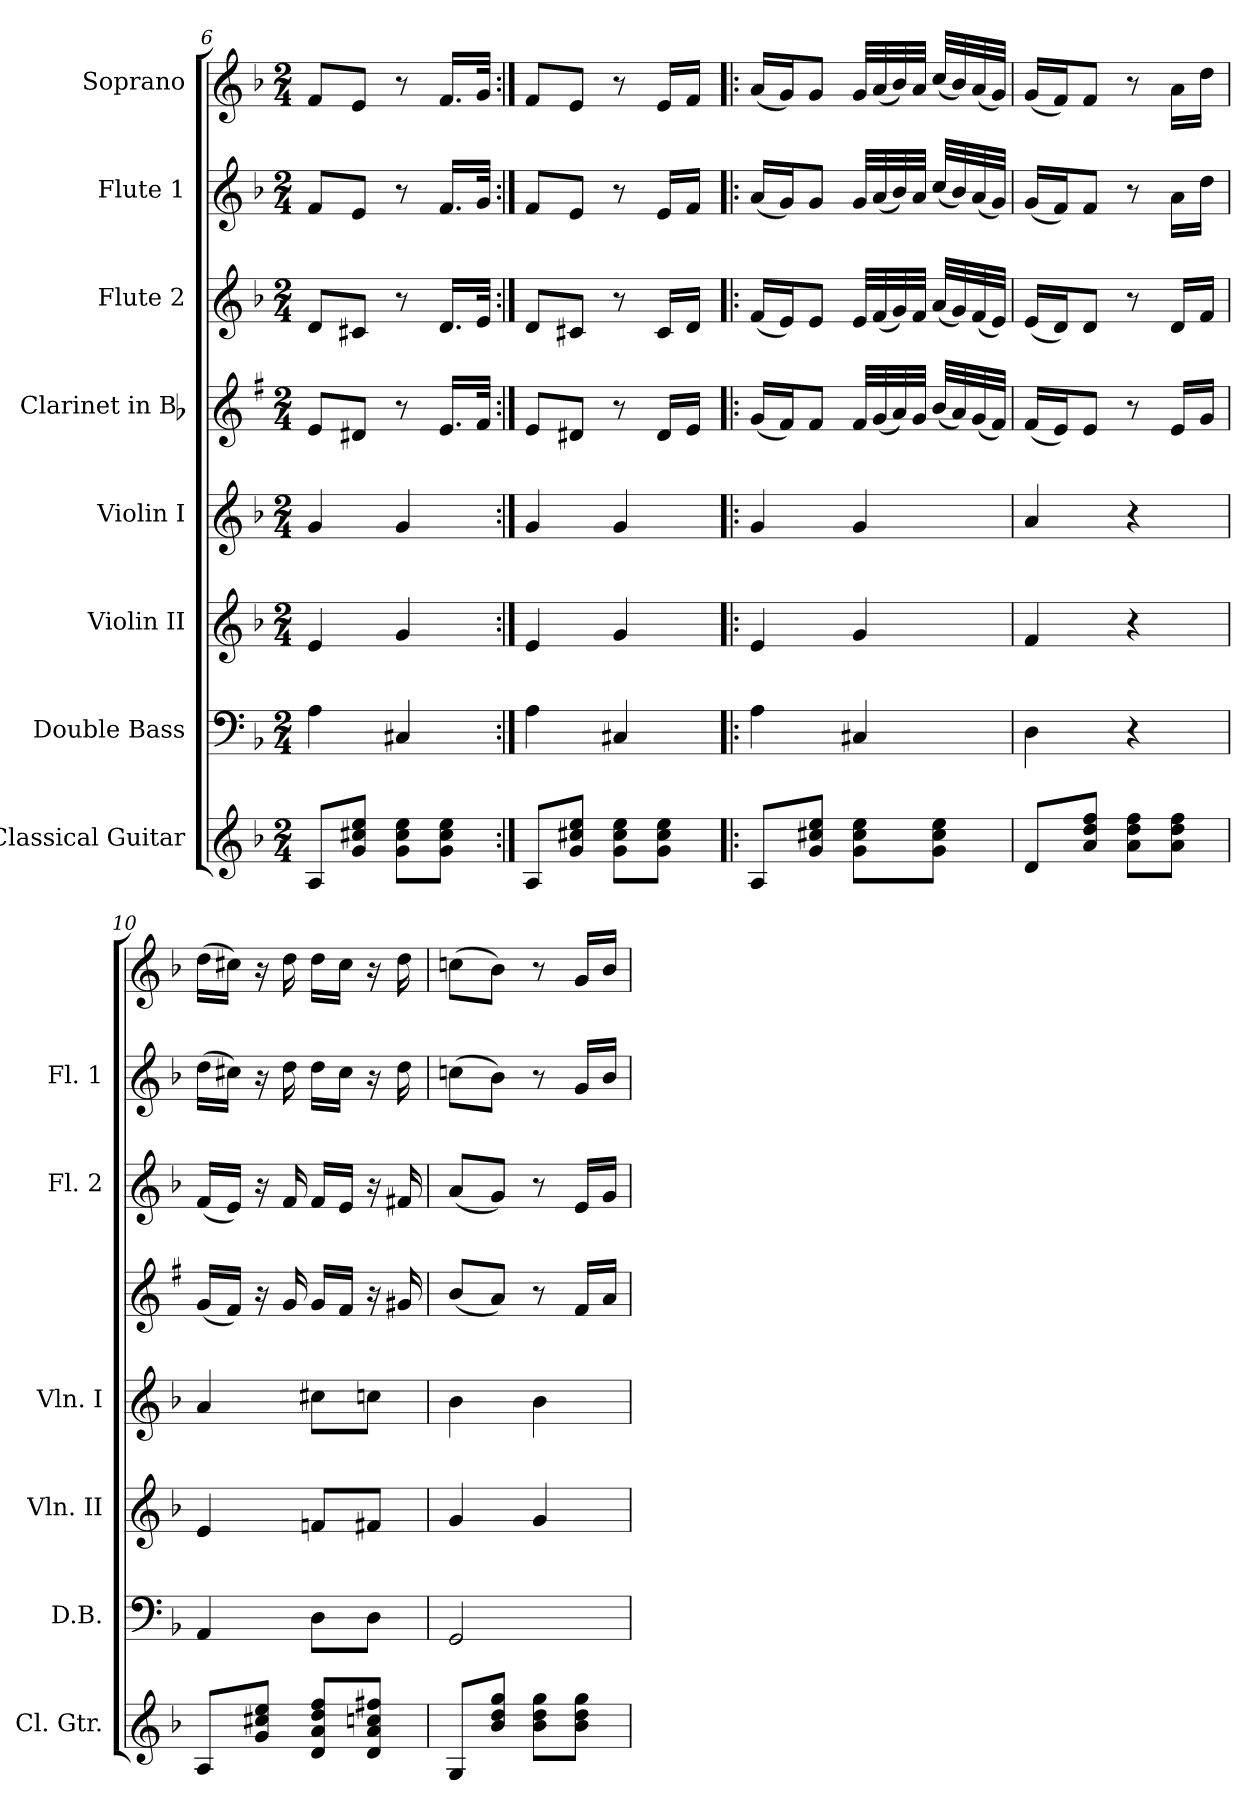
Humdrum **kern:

**kern	**kern	**kern	**kern	**kern	**kern	**kern	**kern
*part8	*part7	*part6	*part5	*part4	*part3	*part2	*part1
*staff8	*staff7	*staff6	*staff5	*staff4	*staff3	*staff2	*staff1
*I"Classical Guitar	*I"Double Bass	*I"Violin II	*I"Violin I	*I"Clarinet in Bb	*I"Flute 2	*I"Flute 1	*I"Soprano
*I'Cl. Gtr.	*I'D.B.	*I'Vln. II	*I'Vln. I	*	*I'Fl. 2	*I'Fl. 1	*
!!LO:PB:g=z
*clefG2	*clefF4	*clefG2	*clefG2	*clefG2	*clefG2	*clefG2	*clefG2
*ITrd7c12	*ITrd7c12	*	*	*ITrd1c2	*	*	*ITrd-7c-12
*k[b-]	*k[b-]	*k[b-]	*k[b-]	*k[b-]	*k[b-]	*k[b-]	*k[b-]
*d:	*d:	*d:	*d:	*d:	*d:	*d:	*d:
*M2/4	*M2/4	*M2/4	*M2/4	*M2/4	*M2/4	*M2/4	*M2/4
=6	=6	=6	=6	=6	=6	=6	=6
8AA/L	4AA\	4e/	4g/	8d/L	8d/L	8f/L	8ff/L
8G/ 8c#X/ 8e/J	.	.	.	8c#X/J	8c#X/J	8e/J	8ee/J
8G\ 8c#\ 8e\L	4CC#X/	4g/	4g/	8r	8r	8r	8r
8G\ 8c#\ 8e\J	.	.	.	16.d/LL	16.d/LL	16.f/LL	16.ff/LL
.	.	.	.	32e/JJk	32e/JJk	32g/JJk	32gg/JJk
=7:|!	=7:|!	=7:|!	=7:|!	=7:|!	=7:|!	=7:|!	=7:|!
8AA/L	4AA\	4e/	4g/	8d/L	8d/L	8f/L	8ff/L
8G/ 8c#X/ 8e/J	.	.	.	8c#X/J	8c#X/J	8e/J	8ee/J
8G\ 8c#\ 8e\L	4CC#X/	4g/	4g/	8r	8r	8r	8r
8G\ 8c#\ 8e\J	.	.	.	16c#/LL	16c#/LL	16e/LL	16ee/LL
.	.	.	.	16d/JJ	16d/JJ	16f/JJ	16ff/JJ
!!LO:PB:g=z
=8!|:	=8!|:	=8!|:	=8!|:	=8!|:	=8!|:	=8!|:	=8!|:
8AA/L	4AA\	4e/	4g/	(<16f/LL	(<16f/LL	(<16a/LL	(<16aa/LL
.	.	.	.	16e/J)	16e/J)	16g/J)	16gg/J)
8G/ 8c#X/ 8e/J	.	.	.	8e/J	8e/J	8g/J	8gg/J
8G\ 8c#\ 8e\L	4CC#X/	4g/	4g/	32e/LLL	32e/LLL	32g/LLL	32gg/LLL
.	.	.	.	(<32f/	(<32f/	(<32a/	(<32aa/
.	.	.	.	32g/)	32g/)	32b-/)	32bb-/)
.	.	.	.	32f/JJJ	32f/JJJ	32a/JJJ	32aa/JJJ
8G\ 8c#\ 8e\J	.	.	.	(<32a/LLL	(<32a/LLL	(<32cc/LLL	(<32ccc/LLL
.	.	.	.	32g/)	32g/)	32b-/)	32bb-/)
.	.	.	.	(<32f/	(<32f/	(<32a/	(<32aa/
.	.	.	.	32e/JJJ)	32e/JJJ)	32g/JJJ)	32gg/JJJ)
=9	=9	=9	=9	=9	=9	=9	=9
8D/L	4DD\	4f/	4a/	(<16e/LL	(<16e/LL	(<16g/LL	(<16gg/LL
.	.	.	.	16d/J)	16d/J)	16f/J)	16ff/J)
8A/ 8d/ 8f/J	.	.	.	8d/J	8d/J	8f/J	8ff/J
8A\ 8d\ 8f\L	4r	4r	4r	8r	8r	8r	8r
8A\ 8d\ 8f\J	.	.	.	16d/LL	16d/LL	16a\LL	16aa\LL
.	.	.	.	16f/JJ	16f/JJ	16dd\JJ	16ddd\JJ
=10	=10	=10	=10	=10	=10	=10	=10
8AA/L	4AAA/	4e/	4a/	(<16f/LL	(<16f/LL	(>16dd\LL	(>16ddd\LL
.	.	.	.	16e/JJ)	16e/JJ)	16cc#X\JJ)	16ccc#X\JJ)
8G/ 8c#X/ 8e/J	.	.	.	16r	16r	16r	16r
.	.	.	.	16f/	16f/	16dd\	16ddd\
8D/ 8A/ 8d/ 8f/L	8DD\L	8fni/L	8cc#X\L	16f/LL	16f/LL	16dd\LL	16ddd\LL
.	.	.	.	16e/JJ	16e/JJ	16cc#\JJ	16ccc#\JJ
8D/ 8A/ 8cn/ 8f#X/J	8DD\J	8f#X/J	8ccn\J	16r	16r	16r	16r
.	.	.	.	16f#X/	16f#X/	16dd\	16ddd\
!!LO:PB:g=z
=11	=11	=11	=11	=11	=11	=11	=11
8GG/L	2GGG/	4g/	4b-\	(<8a/L	(<8a/L	(>8ccni\L	(>8cccni\L
8B-/ 8d/ 8g/J	.	.	.	8g/J)	8g/J)	8b-\J)	8bb-\J)
8B-\ 8d\ 8g\L	.	4g/	4b-\	8r	8r	8r	8r
8B-\ 8d\ 8g\J	.	.	.	16e/LL	16e/LL	16g/LL	16gg/LL
.	.	.	.	16g/JJ	16g/JJ	16b-/JJ	16bb-/JJ
=	=	=	=	=	=	=	=
*-	*-	*-	*-	*-	*-	*-	*-
